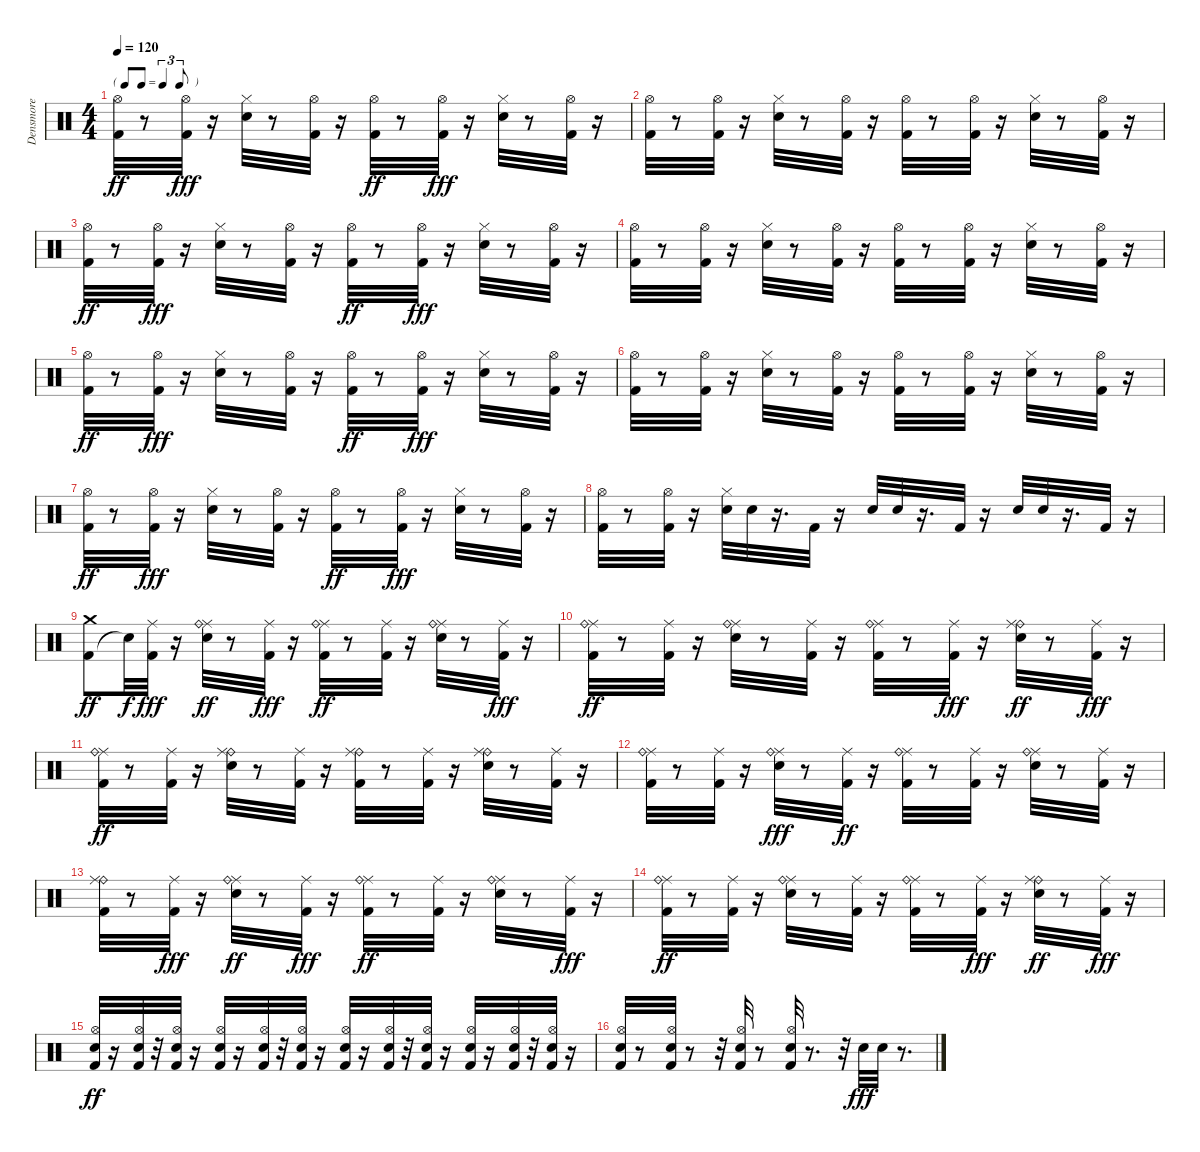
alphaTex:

\track ("Densmore" "Densmore") {instrument percussion}
\staff {score}
\articulation defaults
\ts (4 4)
\tf triplet8th
\tempo 120
\clef neutral
\ks c
("Kick (hit) 2" "Hi-Hat (open)").32{dy ff} r.8 ("Hi-Hat (open)" "Kick (hit) 2").32{dy fff} r.16 ("Hi-Hat (closed)" "Snare (hit) 2").32 r.8 ("Kick (hit) 2" "Hi-Hat (open)").32 r.16 ("Kick (hit) 2" "Hi-Hat (open)").32{dy ff} r.8 ("Hi-Hat (open)" "Kick (hit) 2").32{dy fff} r.16 ("Hi-Hat (closed)" "Snare (hit) 2").32 r.8 ("Hi-Hat (open)" "Kick (hit) 2").32 r.16 |
("Hi-Hat (open)" "Kick (hit) 2").32 r.8 ("Kick (hit) 2" "Hi-Hat (open)").32 r.16 ("Snare (hit) 2" "Hi-Hat (closed)").32 r.8 ("Hi-Hat (open)" "Kick (hit) 2").32 r.16 ("Hi-Hat (open)" "Kick (hit) 2").32 r.8 ("Hi-Hat (open)" "Kick (hit) 2").32 r.16 ("Hi-Hat (closed)" "Snare (hit) 2").32 r.8 ("Hi-Hat (open)" "Kick (hit) 2").32 r.16 |
("Kick (hit) 2" "Hi-Hat (open)").32{dy ff} r.8 ("Hi-Hat (open)" "Kick (hit) 2").32{dy fff} r.16 ("Hi-Hat (closed)" "Snare (hit) 2").32 r.8 ("Kick (hit) 2" "Hi-Hat (open)").32 r.16 ("Kick (hit) 2" "Hi-Hat (open)").32{dy ff} r.8 ("Hi-Hat (open)" "Kick (hit) 2").32{dy fff} r.16 ("Snare (hit) 2" "Hi-Hat (closed)").32 r.8 ("Hi-Hat (open)" "Kick (hit) 2").32 r.16 |
("Hi-Hat (open)" "Kick (hit) 2").32 r.8 ("Hi-Hat (open)" "Kick (hit) 2").32 r.16 ("Hi-Hat (closed)" "Snare (hit) 2").32 r.8 ("Hi-Hat (open)" "Kick (hit) 2").32 r.16 ("Hi-Hat (open)" "Kick (hit) 2").32 r.8 ("Hi-Hat (open)" "Kick (hit) 2").32 r.16 ("Hi-Hat (closed)" "Snare (hit) 2").32 r.8 ("Hi-Hat (open)" "Kick (hit) 2").32 r.16 |
("Kick (hit) 2" "Hi-Hat (open)").32{dy ff} r.8 ("Hi-Hat (open)" "Kick (hit) 2").32{dy fff} r.16 ("Hi-Hat (closed)" "Snare (hit) 2").32 r.8 ("Kick (hit) 2" "Hi-Hat (open)").32 r.16 ("Kick (hit) 2" "Hi-Hat (open)").32{dy ff} r.8 ("Hi-Hat (open)" "Kick (hit) 2").32{dy fff} r.16 ("Hi-Hat (closed)" "Snare (hit) 2").32 r.8 ("Hi-Hat (open)" "Kick (hit) 2").32 r.16 |
("Hi-Hat (open)" "Kick (hit) 2").32 r.8 ("Kick (hit) 2" "Hi-Hat (open)").32 r.16 ("Snare (hit) 2" "Hi-Hat (closed)").32 r.8 ("Hi-Hat (open)" "Kick (hit) 2").32 r.16 ("Hi-Hat (open)" "Kick (hit) 2").32 r.8 ("Hi-Hat (open)" "Kick (hit) 2").32 r.16 ("Hi-Hat (closed)" "Snare (hit) 2").32 r.8 ("Hi-Hat (open)" "Kick (hit) 2").32 r.16 |
("Kick (hit) 2" "Hi-Hat (open)").32{dy ff} r.8 ("Hi-Hat (open)" "Kick (hit) 2").32{dy fff} r.16 ("Hi-Hat (closed)" "Snare (hit) 2").32 r.8 ("Kick (hit) 2" "Hi-Hat (open)").32 r.16 ("Kick (hit) 2" "Hi-Hat (open)").32{dy ff} r.8 ("Hi-Hat (open)" "Kick (hit) 2").32{dy fff} r.16 ("Snare (hit) 2" "Hi-Hat (closed)").32 r.8 ("Hi-Hat (open)" "Kick (hit) 2").32 r.16 |
("Hi-Hat (open)" "Kick (hit) 2").32 r.8 ("Hi-Hat (open)" "Kick (hit) 2").32 r.16 ("Hi-Hat (closed)" "Snare (hit) 2").32 "Snare (hit) 2".32 r.16{d} "Kick (hit) 2".32 r.16 "Snare (hit) 2".32 "Snare (hit) 2".32 r.16{d} "Kick (hit) 2".32 r.16 "Snare (hit) 2".32 "Snare (hit) 2".32 r.16{d} "Kick (hit) 2".32 r.16 |
("Kick (hit) 2" "Crash medium (hit)").8{dy ff} "Snare (hit)"{t}.32{dy f} ("Ride (middle)" "Kick (hit) 2").32{dy fff} r.16 ("Snare (hit) 2" "Ride (middle)" "Ride (bell)").32{dy ff} r.8 ("Ride (middle)" "Kick (hit) 2").32{dy fff} r.16 ("Kick (hit) 2" "Ride (middle)" "Ride (bell)").32{dy ff} r.8 ("Kick (hit) 2" "Ride (middle)").32 r.16 ("Snare (hit) 2" "Ride (middle)" "Ride (bell)").32 r.8 ("Ride (middle)" "Kick (hit) 2").32{dy fff} r.16 |
("Kick (hit) 2" "Ride (middle)" "Ride (bell)").32{dy ff} r.8 ("Kick (hit) 2" "Ride (middle)").32 r.16 ("Snare (hit) 2" "Ride (middle)" "Ride (bell)").32 r.8 ("Kick (hit) 2" "Ride (middle)").32 r.16 ("Kick (hit) 2" "Ride (middle)" "Ride (bell)").32 r.8 ("Ride (middle)" "Kick (hit) 2").32{dy fff} r.16 ("Ride (bell)" "Snare (hit) 2" "Ride (middle)").32{dy ff} r.8 ("Ride (middle)" "Kick (hit) 2").32{dy fff} r.16 |
("Kick (hit) 2" "Ride (middle)" "Ride (bell)").32{dy ff} r.8 ("Kick (hit) 2" "Ride (middle)").32 r.16 ("Ride (bell)" "Snare (hit) 2" "Ride (middle)").32 r.8 ("Kick (hit) 2" "Ride (middle)").32 r.16 ("Ride (bell)" "Kick (hit) 2" "Ride (middle)").32 r.8 ("Kick (hit) 2" "Ride (middle)").32 r.16 ("Ride (bell)" "Snare (hit) 2" "Ride (middle)").32 r.8 ("Kick (hit) 2" "Ride (middle)").32 r.16 |
("Kick (hit) 2" "Ride (middle)" "Ride (bell)").32 r.8 ("Kick (hit) 2" "Ride (middle)").32 r.16 ("Ride (middle)" "Snare (hit) 2" "Ride (bell)").32{dy fff} r.8 ("Kick (hit) 2" "Ride (middle)").32{dy ff} r.16 ("Kick (hit) 2" "Ride (middle)" "Ride (bell)").32 r.8 ("Kick (hit) 2" "Ride (middle)").32 r.16 ("Snare (hit) 2" "Ride (middle)" "Ride (bell)").32 r.8 ("Kick (hit) 2" "Ride (middle)").32 r.16 |
("Kick (hit) 2" "Ride (bell)" "Ride (middle)").32 r.8 ("Ride (middle)" "Kick (hit) 2").32{dy fff} r.16 ("Snare (hit) 2" "Ride (middle)" "Ride (bell)").32{dy ff} r.8 ("Ride (middle)" "Kick (hit) 2").32{dy fff} r.16 ("Kick (hit) 2" "Ride (middle)" "Ride (bell)").32{dy ff} r.8 ("Kick (hit) 2" "Ride (middle)").32 r.16 ("Snare (hit) 2" "Ride (middle)" "Ride (bell)").32 r.8 ("Ride (middle)" "Kick (hit) 2").32{dy fff} r.16 |
("Kick (hit) 2" "Ride (middle)" "Ride (bell)").32{dy ff} r.8 ("Kick (hit) 2" "Ride (middle)").32 r.16 ("Snare (hit) 2" "Ride (middle)" "Ride (bell)").32 r.8 ("Kick (hit) 2" "Ride (middle)").32 r.16 ("Kick (hit) 2" "Ride (middle)" "Ride (bell)").32 r.8 ("Ride (middle)" "Kick (hit) 2").32{dy fff} r.16 ("Ride (bell)" "Snare (hit) 2" "Ride (middle)").32{dy ff} r.8 ("Ride (middle)" "Kick (hit) 2").32{dy fff} r.16 |
("Hi-Hat (open)" "Kick (hit) 2" "Snare (hit) 2").32{dy ff} r.16 ("Hi-Hat (open)" "Kick (hit) 2" "Snare (hit) 2").32 r.32 ("Hi-Hat (open)" "Kick (hit) 2" "Snare (hit) 2").32 r.16 ("Hi-Hat (open)" "Kick (hit) 2" "Snare (hit) 2").32 r.16 ("Hi-Hat (open)" "Kick (hit) 2" "Snare (hit) 2").32 r.32 ("Hi-Hat (open)" "Kick (hit) 2" "Snare (hit) 2").32 r.16 ("Hi-Hat (open)" "Kick (hit) 2" "Snare (hit) 2").32 r.16 ("Hi-Hat (open)" "Kick (hit) 2" "Snare (hit) 2").32 r.32 ("Hi-Hat (open)" "Kick (hit) 2" "Snare (hit) 2").32 r.16 ("Hi-Hat (open)" "Kick (hit) 2" "Snare (hit) 2").32 r.16 ("Hi-Hat (open)" "Kick (hit) 2" "Snare (hit) 2").32 r.32 ("Hi-Hat (open)" "Kick (hit) 2" "Snare (hit) 2").32 r.16 |
("Kick (hit) 2" "Snare (hit) 2" "Hi-Hat (open)").32 r.8 ("Kick (hit) 2" "Snare (hit) 2" "Hi-Hat (open)").32 r.8 r.32 ("Kick (hit) 2" "Snare (hit) 2" "Hi-Hat (open)").32 r.8 ("Hi-Hat (open)" "Kick (hit) 2" "Snare (hit) 2").32 r.8{d} r.32 "Snare (hit) 2".32{dy fff} "Snare (hit) 2".32 r.8{d}
